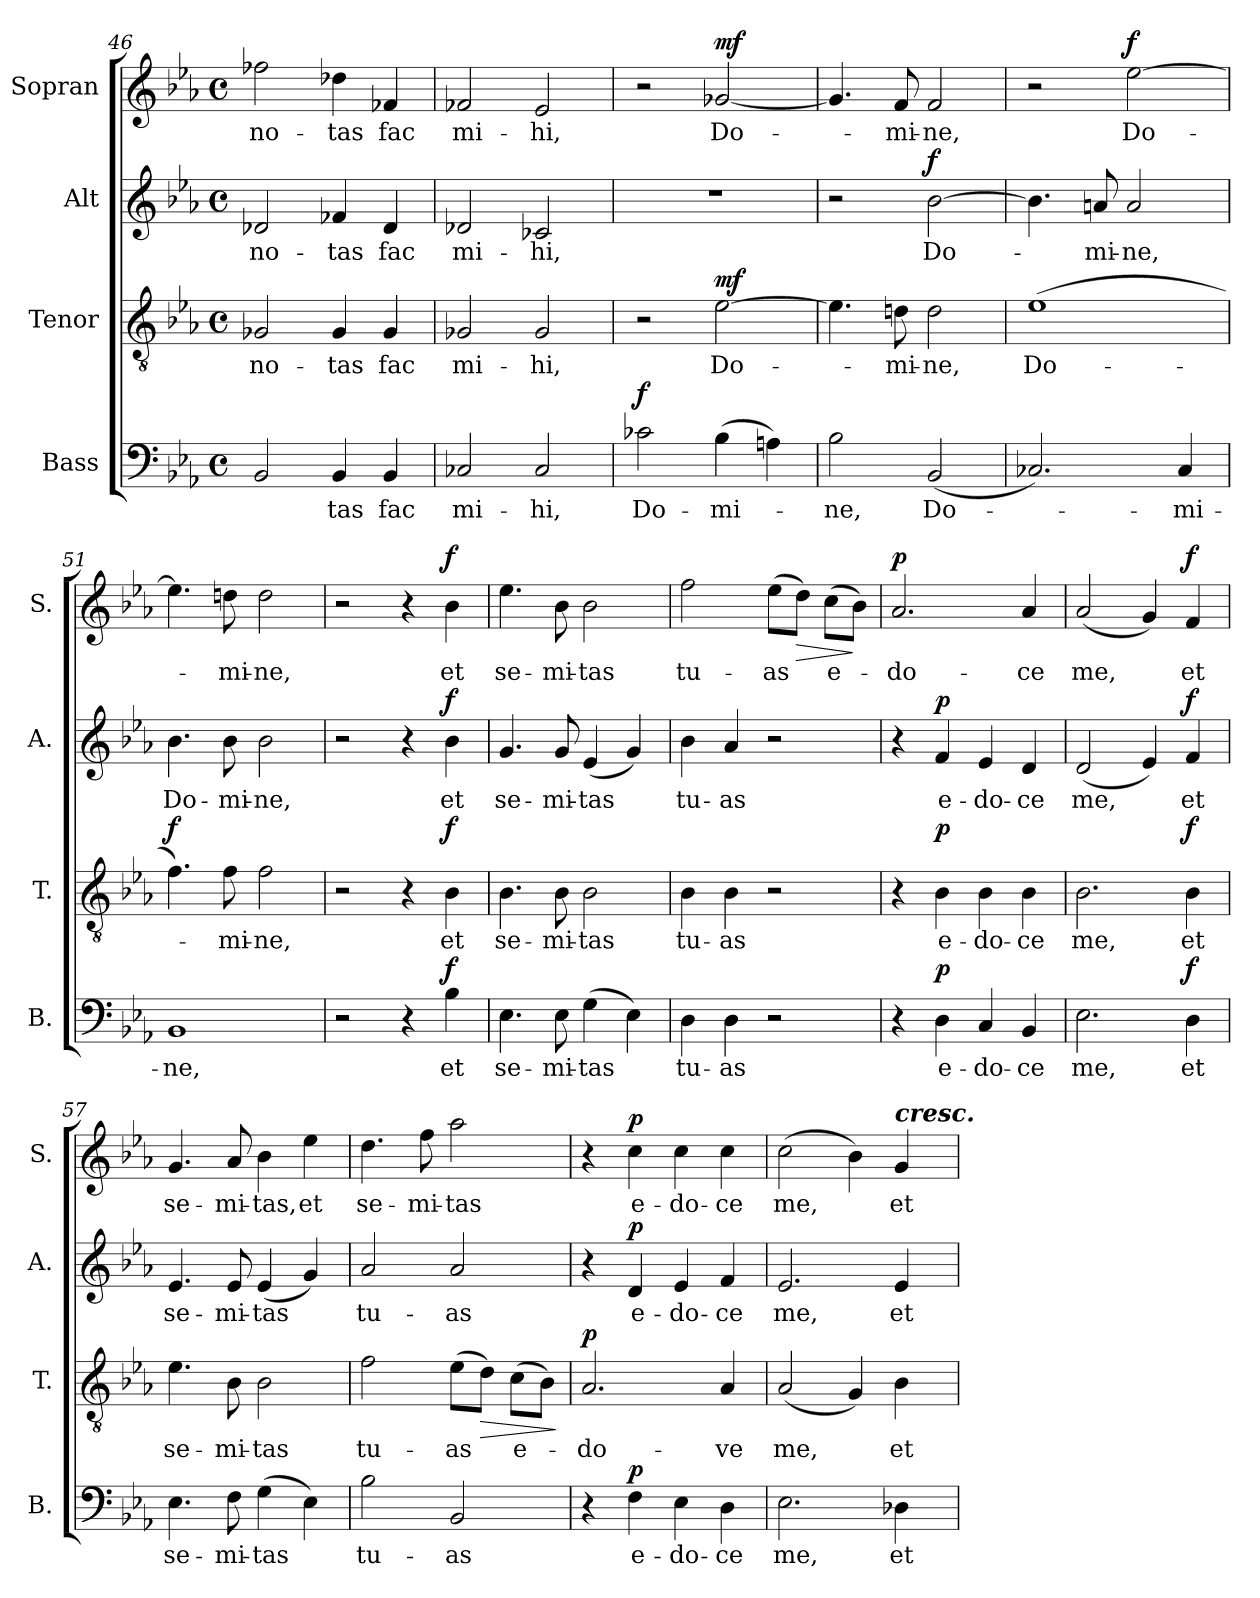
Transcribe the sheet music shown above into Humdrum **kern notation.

**kern	**text	**dynam	**kern	**text	**dynam	**kern	**text	**dynam	**kern	**text	**dynam
*part4	*part4	*part4	*part3	*part3	*part3	*part2	*part2	*part2	*part1	*part1	*part1
*staff4	*staff4	*staff4	*staff3	*staff3	*staff3	*staff2	*staff2	*staff2	*staff1	*staff1	*staff1
*I"Bass	*	*	*I"Tenor	*	*	*I"Alt	*	*	*I"Sopran	*	*
*I'B.	*	*	*I'T.	*	*	*I'A.	*	*	*I'S.	*	*
*clefF4	*	*	*clefGv2	*	*	*clefG2	*	*	*clefG2	*	*
*k[b-e-a-]	*	*	*k[b-e-a-]	*	*	*k[b-e-a-]	*	*	*k[b-e-a-]	*	*
*E-:	*	*	*E-:	*	*	*E-:	*	*	*E-:	*	*
*M4/4	*	*	*M4/4	*	*	*M4/4	*	*	*M4/4	*	*
*met(c)	*	*	*met(c)	*	*	*met(c)	*	*	*met(c)	*	*
=46	=46	=46	=46	=46	=46	=46	=46	=46	=46	=46	=46
!	!	!	!	!LO:LY:b	!	!	!LO:LY:b	!	!	!LO:LY:b	!
2BB-/	.	.	2G-X/	no-	.	2d-X/	no-	.	2ff-X\	no-	.
!	!LO:LY:b	!	!	!LO:LY:b	!	!	!LO:LY:b	!	!	!LO:LY:b	!
4BB-/	-tas	.	4G-/	-tas	.	4f-X/	-tas	.	4dd-X\	-tas	.
!	!LO:LY:b	!	!	!LO:LY:b	!	!	!LO:LY:b	!	!	!LO:LY:b	!
4BB-/	fac	.	4G-/	fac	.	4d-/	fac	.	4f-X/	fac	.
=47	=47	=47	=47	=47	=47	=47	=47	=47	=47	=47	=47
!	!LO:LY:b	!	!	!LO:LY:b	!	!	!LO:LY:b	!	!	!LO:LY:b	!
2C-X/	mi-	.	2G-X/	mi-	.	2d-X/	mi-	.	2f-X/	mi-	.
!	!LO:LY:b	!	!	!LO:LY:b	!	!	!LO:LY:b	!	!	!LO:LY:b	!
2C-/	-hi,	.	2G-/	-hi,	.	2c-X/	-hi,	.	2e-/	-hi,	.
=48	=48	=48	=48	=48	=48	=48	=48	=48	=48	=48	=48
!	!LO:LY:b	!LO:DY:a	!	!	!	!	!	!	!	!	!
2c-X\	Do-	f	2r	.	.	1r	.	.	2r	.	.
!	!LO:LY:b	!	!	!LO:LY:b	!LO:DY:a	!	!	!	!	!LO:LY:b	!LO:DY:a
(>4B-\	-mi-	.	[2e-\	Do-	mf	.	.	.	[2g-X/	Do-	mf
4An\)	.	.	.	.	.	.	.	.	.	.	.
=49	=49	=49	=49	=49	=49	=49	=49	=49	=49	=49	=49
!	!LO:LY:b	!	!	!	!	!	!	!	!	!	!
2B-\	-ne,	.	4.e-\]	.	.	2r	.	.	4.g-/]	.	.
!	!	!	!	!LO:LY:b	!	!	!	!	!	!LO:LY:b	!
.	.	.	8dn\	-mi-	.	.	.	.	8f/	-mi-	.
!	!LO:LY:b	!	!	!LO:LY:b	!	!	!LO:LY:b	!LO:DY:a	!	!LO:LY:b	!
(<2BB-/	Do-	.	2d\	-ne,	.	[2b-\	Do-	f	2f/	-ne,	.
!!LO:PB:g=z
=50	=50	=50	=50	=50	=50	=50	=50	=50	=50	=50	=50
!	!	!	!	!LO:LY:b	!	!	!	!	!	!	!
2.C-X/)	.	.	(>1e-	Do-	.	4.b-\]	.	.	2r	.	.
!	!	!	!	!	!	!	!LO:LY:b	!	!	!	!
.	.	.	.	.	.	8an/	-mi-	.	.	.	.
!	!	!	!	!	!	!	!LO:LY:b	!	!	!LO:LY:b	!LO:DY:a
.	.	.	.	.	.	2a/	-ne,	.	[2ee-\	Do-	f
!	!LO:LY:b	!	!	!	!	!	!	!	!	!	!
4C-/	-mi-	.	.	.	.	.	.	.	.	.	.
=51	=51	=51	=51	=51	=51	=51	=51	=51	=51	=51	=51
!	!LO:LY:b	!	!	!	!LO:DY:a	!	!LO:LY:b	!	!	!	!
1BB-	-ne,	.	4.f\)	.	f	4.b-\	Do-	.	4.ee-\]	.	.
!	!	!	!	!LO:LY:b	!	!	!LO:LY:b	!	!	!LO:LY:b	!
.	.	.	8f\	-mi-	.	8b-\	-mi-	.	8ddn\	-mi-	.
!	!	!	!	!LO:LY:b	!	!	!LO:LY:b	!	!	!LO:LY:b	!
.	.	.	2f\	-ne,	.	2b-\	-ne,	.	2dd\	-ne,	.
=52	=52	=52	=52	=52	=52	=52	=52	=52	=52	=52	=52
2r	.	.	2r	.	.	2r	.	.	2r	.	.
4r	.	.	4r	.	.	4r	.	.	4r	.	.
!	!LO:LY:b	!LO:DY:a	!	!LO:LY:b	!LO:DY:a	!	!LO:LY:b	!LO:DY:a	!	!LO:LY:b	!LO:DY:a
4B-\	et	f	4B-\	et	f	4b-\	et	f	4b-\	et	f
=53	=53	=53	=53	=53	=53	=53	=53	=53	=53	=53	=53
!	!LO:LY:b	!	!	!LO:LY:b	!	!	!LO:LY:b	!	!	!LO:LY:b	!
4.E-\	se-	.	4.B-\	se-	.	4.g/	se-	.	4.ee-\	se-	.
!	!LO:LY:b	!	!	!LO:LY:b	!	!	!LO:LY:b	!	!	!LO:LY:b	!
8E-\	-mi-	.	8B-\	-mi-	.	8g/	-mi-	.	8b-\	-mi-	.
!	!LO:LY:b	!	!	!LO:LY:b	!	!	!LO:LY:b	!	!	!LO:LY:b	!
(>4G\	-tas	.	2B-\	-tas	.	(<4e-/	-tas	.	2b-\	-tas	.
4E-\)	.	.	.	.	.	4g/)	.	.	.	.	.
=54	=54	=54	=54	=54	=54	=54	=54	=54	=54	=54	=54
!	!LO:LY:b	!	!	!LO:LY:b	!	!	!LO:LY:b	!	!	!LO:LY:b	!
4D\	tu-	.	4B-\	tu-	.	4b-\	tu-	.	2ff\	tu-	.
!	!LO:LY:b	!	!	!LO:LY:b	!	!	!LO:LY:b	!	!	!	!
4D\	-as	.	4B-\	-as	.	4a-/	-as	.	.	.	.
!	!	!	!	!	!	!	!	!	!	!LO:LY:b	!
2r	.	.	2r	.	.	2r	.	.	(>8ee-\L	-as	.
!	!	!	!	!	!	!	!	!	!	!	!LO:HP:b
.	.	.	.	.	.	.	.	.	8dd\J)	.	>
!	!	!	!	!	!	!	!	!	!	!LO:LY:b	!
.	.	.	.	.	.	.	.	.	(>8cc\L	e-	.
.	.	.	.	.	.	.	.	.	8b-\J)	.	]
=55	=55	=55	=55	=55	=55	=55	=55	=55	=55	=55	=55
!	!	!	!	!	!	!	!	!	!	!LO:LY:b	!LO:DY:a
4r	.	.	4r	.	.	4r	.	.	2.a-/	-do-	p
!	!LO:LY:b	!LO:DY:a	!	!LO:LY:b	!LO:DY:a	!	!LO:LY:b	!LO:DY:a	!	!	!
4D\	e-	p	4B-\	e-	p	4f/	e-	p	.	.	.
!	!LO:LY:b	!	!	!LO:LY:b	!	!	!LO:LY:b	!	!	!	!
4C/	-do-	.	4B-\	-do-	.	4e-/	-do-	.	.	.	.
!	!LO:LY:b	!	!	!LO:LY:b	!	!	!LO:LY:b	!	!	!LO:LY:b	!
4BB-/	-ce	.	4B-\	-ce	.	4d/	-ce	.	4a-/	-ce	.
!!LO:LB:g=z
=56	=56	=56	=56	=56	=56	=56	=56	=56	=56	=56	=56
!	!LO:LY:b	!	!	!LO:LY:b	!	!	!LO:LY:b	!	!	!LO:LY:b	!
2.E-\	me,	.	2.B-\	me,	.	(<2d/	me,	.	(<2a-/	me,	.
.	.	.	.	.	.	4e-/)	.	.	4g/)	.	.
!	!LO:LY:b	!LO:DY:a	!	!LO:LY:b	!LO:DY:a	!	!LO:LY:b	!LO:DY:a	!	!LO:LY:b	!LO:DY:a
4D\	et	f	4B-\	et	f	4f/	et	f	4f/	et	f
=57	=57	=57	=57	=57	=57	=57	=57	=57	=57	=57	=57
!	!LO:LY:b	!	!	!LO:LY:b	!	!	!LO:LY:b	!	!	!LO:LY:b	!
4.E-\	se-	.	4.e-\	se-	.	4.e-/	se-	.	4.g/	se-	.
!	!LO:LY:b	!	!	!LO:LY:b	!	!	!LO:LY:b	!	!	!LO:LY:b	!
8F\	-mi-	.	8B-\	-mi-	.	8e-/	-mi-	.	8a-/	-mi-	.
!	!LO:LY:b	!	!	!LO:LY:b	!	!	!LO:LY:b	!	!	!LO:LY:b	!
(>4G\	-tas	.	2B-\	-tas	.	(<4e-/	-tas	.	4b-\	-tas,	.
!	!	!	!	!	!	!	!	!	!	!LO:LY:b	!
4E-\)	.	.	.	.	.	4g/)	.	.	4ee-\	et	.
=58	=58	=58	=58	=58	=58	=58	=58	=58	=58	=58	=58
!	!LO:LY:b	!	!	!LO:LY:b	!	!	!LO:LY:b	!	!	!LO:LY:b	!
2B-\	tu-	.	2f\	tu-	.	2a-/	tu-	.	4.dd\	se-	.
!	!	!	!	!	!	!	!	!	!	!LO:LY:b	!
.	.	.	.	.	.	.	.	.	8ff\	-mi-	.
!	!LO:LY:b	!	!	!LO:LY:b	!	!	!LO:LY:b	!	!	!LO:LY:b	!
2BB-/	-as	.	(>8e-\L	-as	.	2a-/	-as	.	2aa-\	-tas	.
!	!	!	!	!	!LO:HP:b	!	!	!	!	!	!
.	.	.	8d\J)	.	>	.	.	.	.	.	.
!	!	!	!	!LO:LY:b	!	!	!	!	!	!	!
.	.	.	(>8c\L	e-	.	.	.	.	.	.	.
.	.	.	8B-\J)	.	.	.	.	.	.	.	.
.	.	.	.	.	]	.	.	.	.	.	.
=59	=59	=59	=59	=59	=59	=59	=59	=59	=59	=59	=59
!	!	!	!	!LO:LY:b	!LO:DY:a	!	!	!	!	!	!
4r	.	.	2.A-/	-do-	p	4r	.	.	4r	.	.
!	!LO:LY:b	!LO:DY:a	!	!	!	!	!LO:LY:b	!LO:DY:a	!	!LO:LY:b	!LO:DY:a
4F\	e-	p	.	.	.	4d/	e-	p	4cc\	e-	p
!	!LO:LY:b	!	!	!	!	!	!LO:LY:b	!	!	!LO:LY:b	!
4E-\	-do-	.	.	.	.	4e-/	-do-	.	4cc\	-do-	.
!	!LO:LY:b	!	!	!LO:LY:b	!	!	!LO:LY:b	!	!	!LO:LY:b	!
4D\	-ce	.	4A-/	-ve	.	4f/	-ce	.	4cc\	-ce	.
=60	=60	=60	=60	=60	=60	=60	=60	=60	=60	=60	=60
!	!LO:LY:b	!	!	!LO:LY:b	!	!	!LO:LY:b	!	!	!LO:LY:b	!
2.E-\	me,	.	(<2A-/	me,	.	2.e-/	me,	.	(>2cc\	me,	.
.	.	.	4G/)	.	.	.	.	.	4b-\)	.	.
!	!	!	!	!	!	!	!	!	!LO:TX:a:Bi:t=cresc.	!	!
!	!LO:LY:b	!	!	!LO:LY:b	!	!	!LO:LY:b	!	!	!LO:LY:b	!
4D-X\	et	.	4B-\	et	.	4e-/	et	.	4g/	et	.
=	=	=	=	=	=	=	=	=	=	=	=
*-	*-	*-	*-	*-	*-	*-	*-	*-	*-	*-	*-
